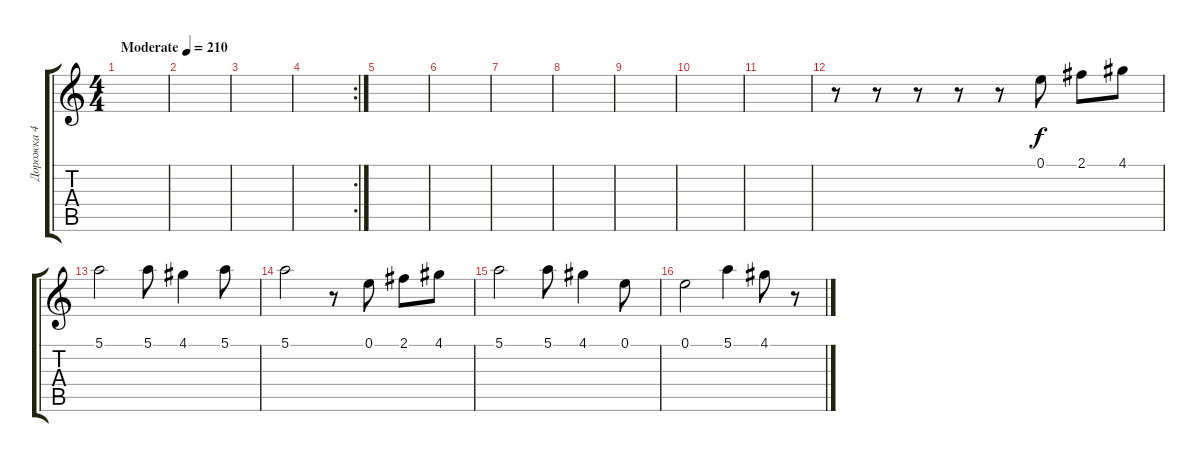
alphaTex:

\track ("Дорожка 4" "Дорожка 4") {instrument distortionguitar}
\staff {score tabs}
\tuning (E4 B3 G3 D3 A2 E2) {hide}
\ts (4 4)
\tempo (210 "Moderate")
\clef g2
\ks c
|
|
|
\rc 2
|
|
|
|
|
|
|
|
r.8 r.8 r.8 r.8 r.8 0.1.8 2.1.8 4.1.8 |
5.1.2 5.1.8 4.1.4 5.1.8 |
5.1.2 r.8 0.1.8 2.1.8 4.1.8 |
5.1.2 5.1.8 4.1.4 0.1.8 |
0.1.2 5.1.4 4.1.8 r.8
